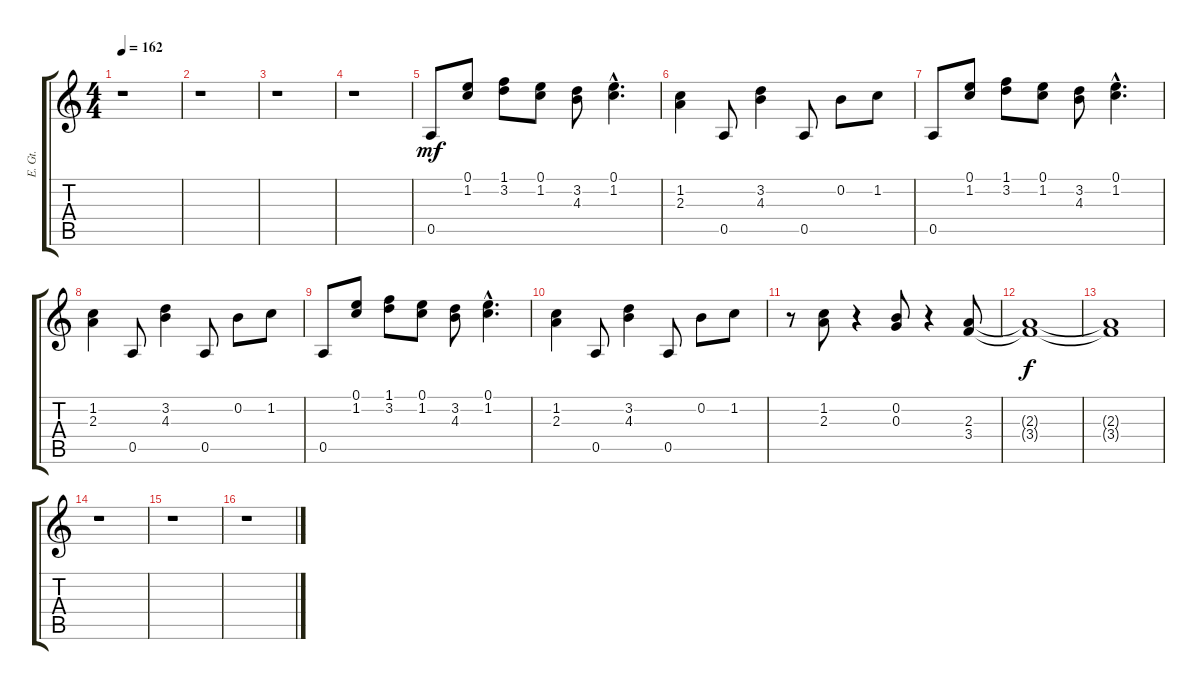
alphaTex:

\track ("E. Gt." "E. Gt.") {instrument distortionguitar}
\staff {score tabs}
\tuning (E4 B3 G3 D3 A2 E2) {hide}
\ts (4 4)
\tempo 162
\clef g2
\ks c
r.1{dy f} |
r.1 |
r.1 |
r.1 |
0.5.8{dy mf} (0.1 1.2).8 (1.1 3.2).8 (0.1 1.2).8 (3.2 4.3).8 (0.1{hac} 1.2{hac}).4{d} |
(1.2 2.3).4 0.5.8 (3.2 4.3).4 0.5.8 0.2.8 1.2.8 |
0.5.8 (0.1 1.2).8 (1.1 3.2).8 (0.1 1.2).8 (3.2 4.3).8 (0.1{hac} 1.2{hac}).4{d} |
(1.2 2.3).4 0.5.8 (3.2 4.3).4 0.5.8 0.2.8 1.2.8 |
0.5.8 (0.1 1.2).8 (1.1 3.2).8 (0.1 1.2).8 (3.2 4.3).8 (0.1{hac} 1.2{hac}).4{d} |
(1.2 2.3).4 0.5.8 (3.2 4.3).4 0.5.8 0.2.8 1.2.8 |
r.8 (1.2 2.3).8 r.4 (0.2 0.3).8 r.4 (2.3 3.4).8 |
(2.3{t} 3.4{t}).1{dy f} |
(2.3{t} 3.4{t}).1 |
r.1 |
r.1 |
r.1
